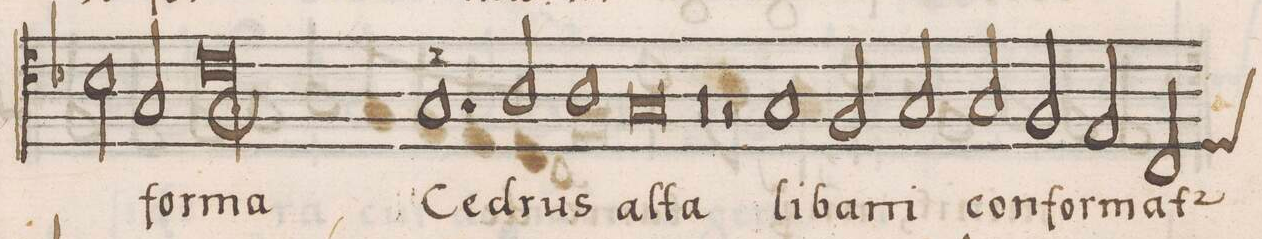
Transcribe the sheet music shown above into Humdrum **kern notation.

**kern	**text
*I"ALTVS	*
*clefC4	*
*k[b-]	*
*met(C)	*
*M2/1	*
2B-\	-ma
*	*Xij
2G/	for-
=52-	=52-
0c;<l	-ma
=53-	=53-
1.G	Ce-
2A/	-drus
=54-	=54-
1A	al-
0G	-ta
=55-	=55-
0r	.
=56-	=56-
2r	.
1G/	li-
=57-	=57-
2F/	   ba-
2G/	-ni
2G/	con-
=58-	=58-
2F/	-for-
2E/	-ma-
*custos:D	*
2C/	-t(ur)
*-	*-
